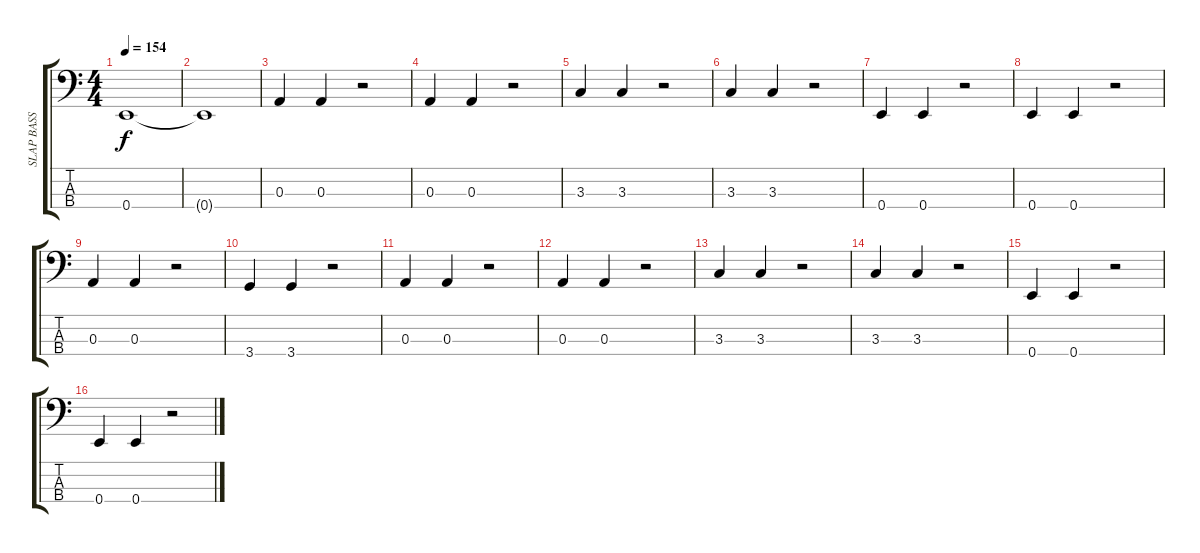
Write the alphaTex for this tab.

\track ("SLAP BASS" "SLAP BASS") {instrument slapbass2}
\staff {score tabs}
\tuning (G2 D2 A1 E1) {hide}
\ts (4 4)
\tempo 154
\clef f4
\ks c
0.4{t}.1{dy f} |
0.4{t}.1 |
0.3.4 0.3.4 r.2 |
0.3.4 0.3.4 r.2 |
3.3.4 3.3.4 r.2 |
3.3.4 3.3.4 r.2 |
0.4.4 0.4.4 r.2 |
0.4.4 0.4.4 r.2 |
0.3.4 0.3.4 r.2 |
3.4.4 3.4.4 r.2 |
0.3.4 0.3.4 r.2 |
0.3.4 0.3.4 r.2 |
3.3.4 3.3.4 r.2 |
3.3.4 3.3.4 r.2 |
0.4.4 0.4.4 r.2 |
0.4.4 0.4.4 r.2
